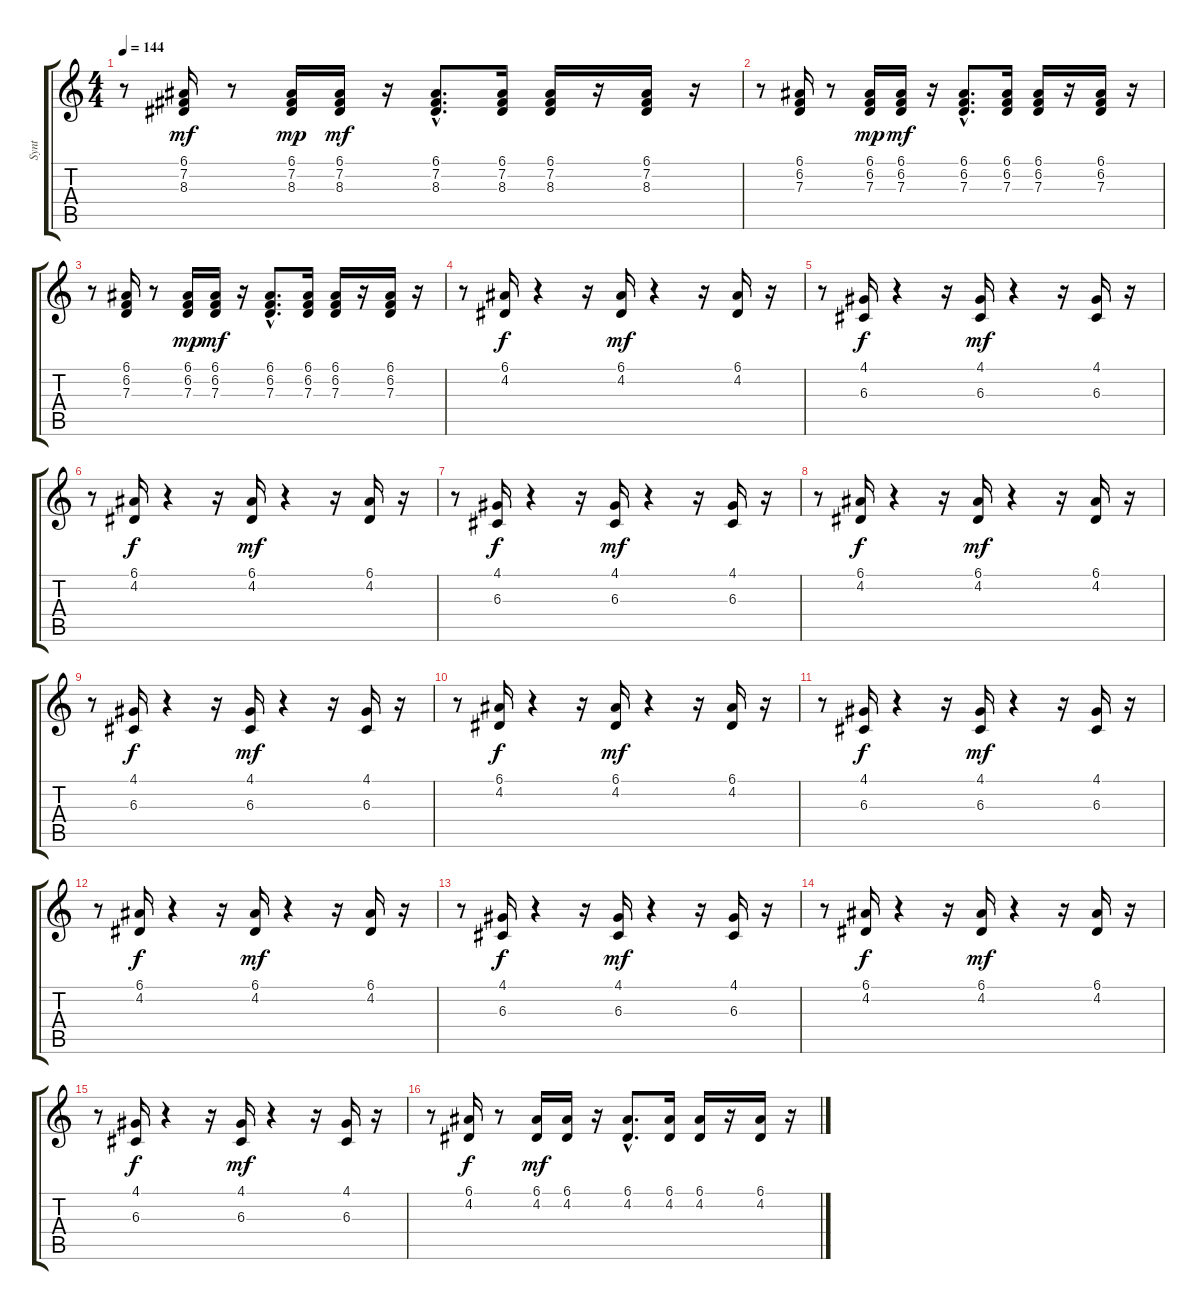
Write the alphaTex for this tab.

\track ("Synt" "Synt") {instrument lead5charang}
\staff {score tabs}
\tuning (E4 B3 G3 D3 A2 E2) {hide}
\ts (4 4)
\tempo 144
\clef g2
\ks c
r.8{dy mf} (6.1 7.2 8.3).16 r.8 (6.1 7.2 8.3).16{dy mp} (6.1 7.2 8.3).16{dy mf} r.16 (6.1{hac} 7.2{hac} 8.3{hac}).8{d} (6.1 7.2 8.3).16 (6.1 7.2 8.3).16 r.16 (6.1 7.2 8.3).16 r.16 |
r.8 (6.1 6.2 7.3).16 r.8 (6.1 6.2 7.3).16{dy mp} (6.1 6.2 7.3).16{dy mf} r.16 (6.1{hac} 6.2{hac} 7.3{hac}).8{d} (6.1 6.2 7.3).16 (6.1 6.2 7.3).16 r.16 (6.1 6.2 7.3).16 r.16 |
r.8 (6.1 6.2 7.3).16 r.8 (6.1 6.2 7.3).16{dy mp} (6.1 6.2 7.3).16{dy mf} r.16 (6.1{hac} 6.2{hac} 7.3{hac}).8{d} (6.1 6.2 7.3).16 (6.1 6.2 7.3).16 r.16 (6.1 6.2 7.3).16 r.16 |
r.8 (6.1 4.2).16{dy f} r.4 r.16 (6.1 4.2).16{dy mf} r.4 r.16 (6.1 4.2).16 r.16 |
r.8 (4.1 6.3).16{dy f} r.4 r.16 (4.1 6.3).16{dy mf} r.4 r.16 (4.1 6.3).16 r.16 |
r.8 (6.1 4.2).16{dy f} r.4 r.16 (6.1 4.2).16{dy mf} r.4 r.16 (6.1 4.2).16 r.16 |
r.8 (4.1 6.3).16{dy f} r.4 r.16 (4.1 6.3).16{dy mf} r.4 r.16 (4.1 6.3).16 r.16 |
r.8 (6.1 4.2).16{dy f} r.4 r.16 (6.1 4.2).16{dy mf} r.4 r.16 (6.1 4.2).16 r.16 |
r.8 (4.1 6.3).16{dy f} r.4 r.16 (4.1 6.3).16{dy mf} r.4 r.16 (4.1 6.3).16 r.16 |
r.8 (6.1 4.2).16{dy f} r.4 r.16 (6.1 4.2).16{dy mf} r.4 r.16 (6.1 4.2).16 r.16 |
r.8 (4.1 6.3).16{dy f} r.4 r.16 (4.1 6.3).16{dy mf} r.4 r.16 (4.1 6.3).16 r.16 |
r.8 (6.1 4.2).16{dy f} r.4 r.16 (6.1 4.2).16{dy mf} r.4 r.16 (6.1 4.2).16 r.16 |
r.8 (4.1 6.3).16{dy f} r.4 r.16 (4.1 6.3).16{dy mf} r.4 r.16 (4.1 6.3).16 r.16 |
r.8 (6.1 4.2).16{dy f} r.4 r.16 (6.1 4.2).16{dy mf} r.4 r.16 (6.1 4.2).16 r.16 |
r.8 (4.1 6.3).16{dy f} r.4 r.16 (4.1 6.3).16{dy mf} r.4 r.16 (4.1 6.3).16 r.16 |
r.8 (6.1 4.2).16{dy f} r.8 (6.1 4.2).16{dy mf} (6.1 4.2).16 r.16 (6.1{hac} 4.2{hac}).8{d} (6.1 4.2).16 (6.1 4.2).16 r.16 (6.1 4.2).16 r.16
